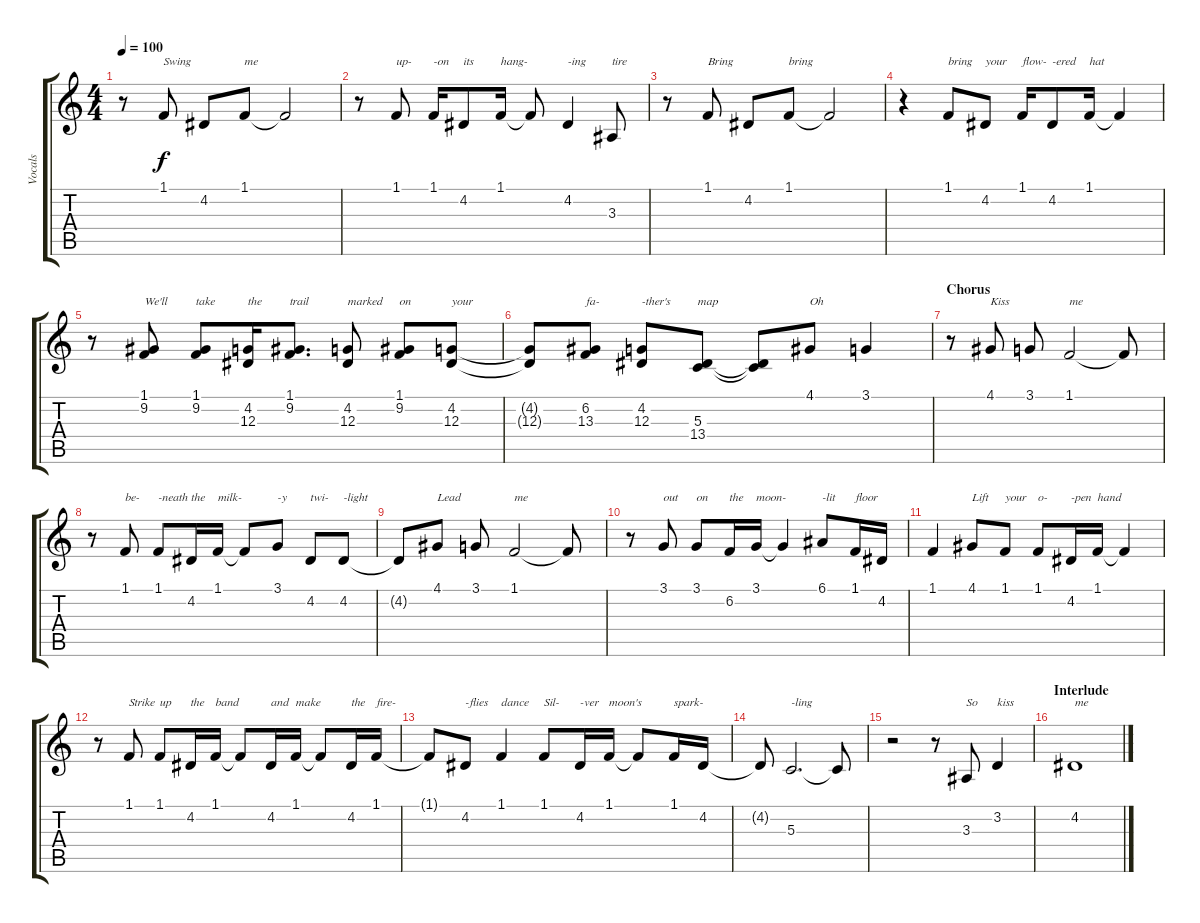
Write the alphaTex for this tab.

\track ("Vocals" "Vocals") {instrument synthstrings1}
\staff {score tabs}
\tuning (E4 B3 G3 D3 A2 E2) {hide}
\ts (4 4)
\tempo 100
\clef g2
\ks c
r.8{dy f} 1.1.8{txt "Swing"} 4.2.8 1.1.8{txt "me"} 1.1{t}.2 |
r.8 1.1.8{txt "up-"} 1.1.16{txt "-on"} 4.2.8{txt "its"} 1.1.16{txt "hang-"} 1.1{t}.8 4.2.4{txt "-ing"} 3.3.8{txt "tire"} |
r.8 1.1.8{txt "Bring"} 4.2.8 1.1.8{txt "bring"} 1.1{t}.2 |
r.4 1.1.8{txt "bring"} 4.2.8{txt "your"} 1.1.16{txt "flow-"} 4.2.8{txt "-ered"} 1.1.16{txt "hat"} 1.1{t}.4 |
r.8 (1.1 9.2).8{txt "We'll"} (1.1 9.2).8{txt "take"} (4.2 12.3).16{txt "the"} (1.1 9.2).8{d txt "trail"} (4.2 12.3).8{txt "marked"} (1.1 9.2).8{txt "on"} (4.2 12.3).8{txt "your"} |
(4.2{t} 12.3{t}).8 (6.2 13.3).8{txt "fa-"} (4.2 12.3).8{txt "-ther's"} (5.3 13.4).8{txt "map"} (5.3{t} 13.4{t}).8 4.1.8{txt "Oh"} 3.1.4 |
\section ("" "Chorus")
r.8 4.1.8{txt "Kiss"} 3.1.8 1.1.2{txt "me"} 1.1{t}.8 |
r.8 1.1.8{txt "be-"} 1.1.8{txt "-neath"} 4.2.16{txt "the"} 1.1.16{txt "milk-"} 1.1{t}.8 3.1.8{txt "-y"} 4.2.8{txt "twi-"} 4.2.8{txt "-light"} |
4.2{t}.8 4.1.8{txt "Lead"} 3.1.8 1.1.2{txt "me"} 1.1{t}.8 |
r.8 3.1.8{txt "out"} 3.1.8{txt "on"} 6.2.16{txt "the"} 3.1.16{txt "moon-"} 3.1{t}.4 6.1.8{txt "-lit"} 1.1.16{txt "floor"} 4.2.16 |
1.1.4 4.1.8{txt "Lift"} 1.1.8{txt "your"} 1.1.8{txt "o-"} 4.2.16{txt "-pen"} 1.1.16{txt "hand"} 1.1{t}.4 |
r.8 1.1.8{txt "Strike"} 1.1.8{txt "up"} 4.2.16{txt "the"} 1.1.16{txt "band"} 1.1{t}.8 4.2.16{txt "and"} 1.1.16{txt "make"} 1.1{t}.8 4.2.16{txt "the"} 1.1.16{txt "fire-"} |
1.1{t}.8 4.2.8{txt "-flies"} 1.1.4{txt "dance"} 1.1.8{txt "Sil-"} 4.2.16{txt "-ver"} 1.1.16{txt "moon's"} 1.1{t}.8 1.1.16{txt "spark-"} 4.2.16 |
4.2{t}.8 5.3.2{d txt "-ling"} 5.3{t}.8 |
r.2 r.8 3.3.8{txt "So"} 3.2.4{txt "kiss"} |
\section ("" "Interlude")
4.2.1{txt "me"}
